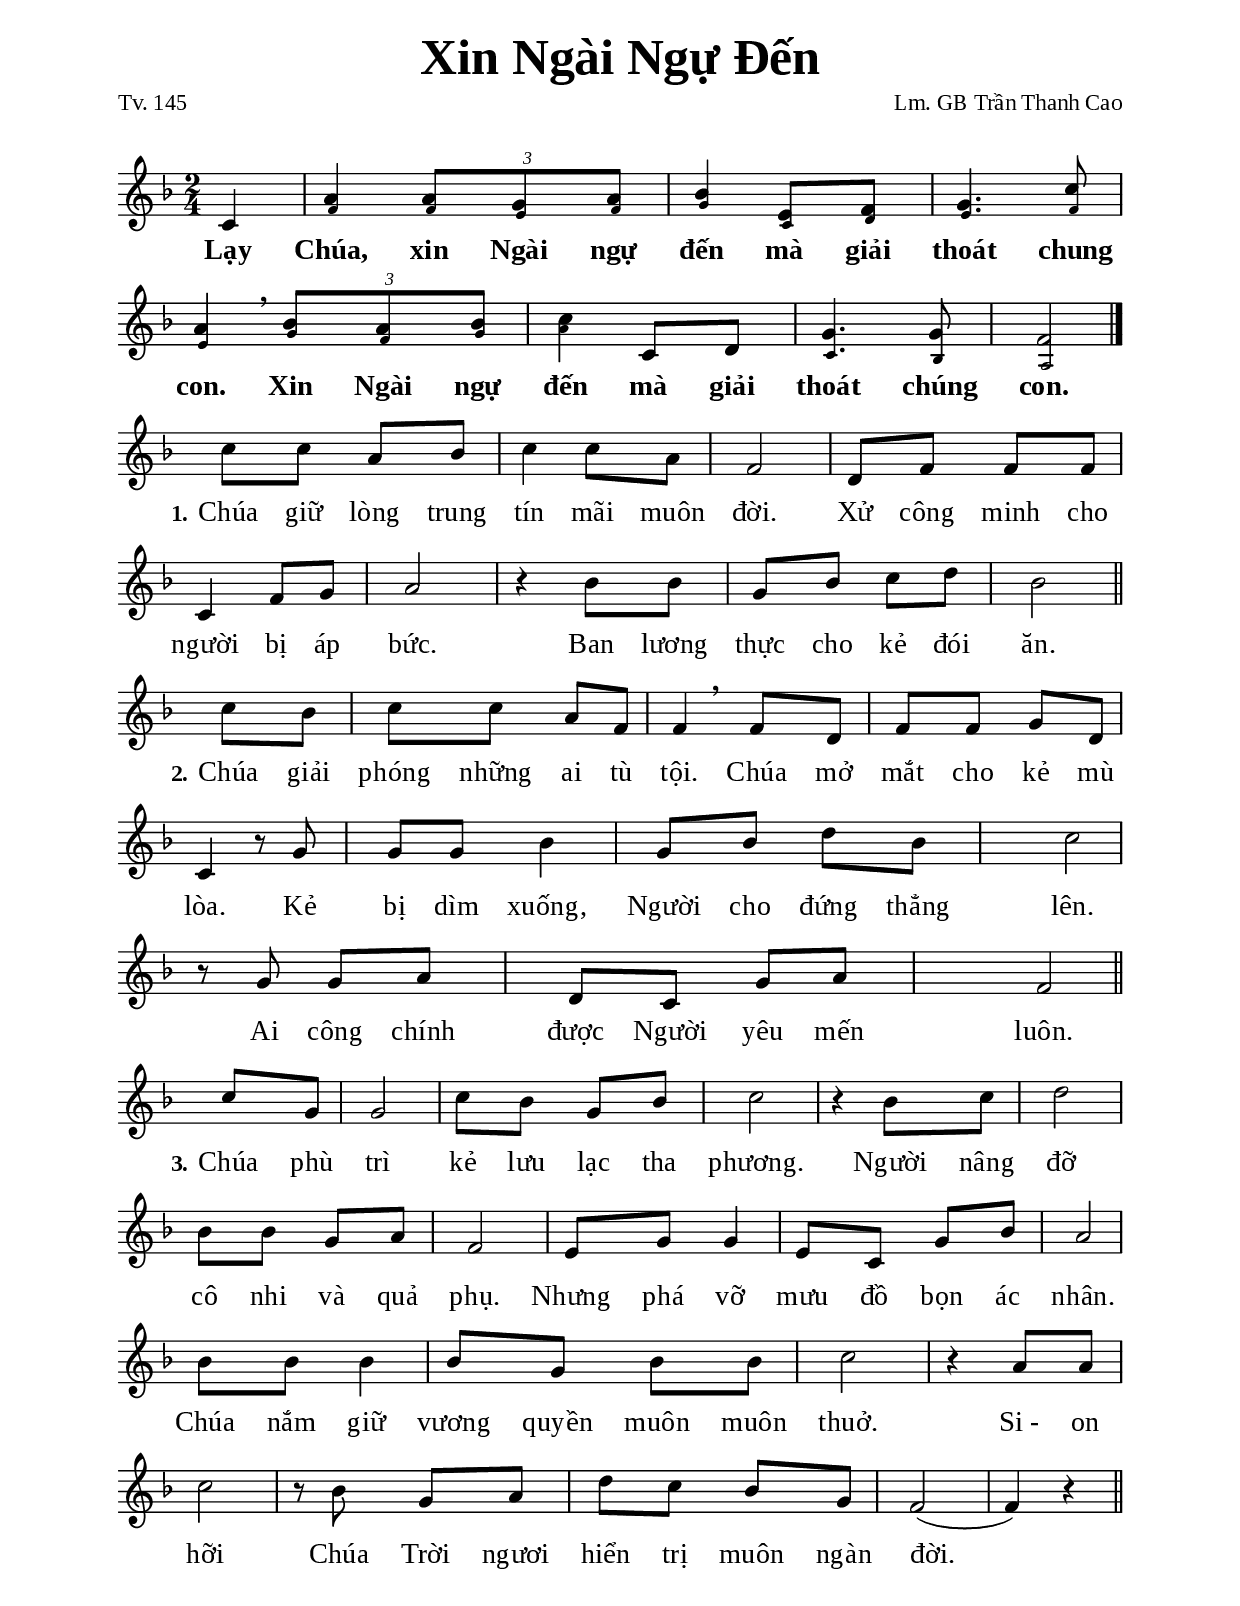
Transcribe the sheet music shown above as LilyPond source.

% Cài đặt chung
\version "2.22.1"
\include "english.ly"

\header {
  title = \markup { \fontsize #3 "Xin Ngài Ngự Đến" }
  poet = "Tv. 145"
  composer = "Lm. GB Trần Thanh Cao"
  arranger = " "
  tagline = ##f
}

% Nhạc điệp khúc
nhacDiepKhucSop = \relative c' {
  \partial 4 c4 |
  a' \tuplet 3/2 { a8 g a } |
  bf4 e,8 f |
  g4. c8 |
  a4 \breathe \tuplet 3/2 { bf8 a bf } |
  c4 c,8 d |
  g4. g8 |
  f2 \bar "|."
}

nhacDiepKhucBas = \relative c' {
  \skip 4
  f4 \tuplet 3/2 { f8 e f } |
  g4 c,8 d |
  e4. f8 |
  e4 \tuplet 3/2 { g8 f g } |
  a4 c,8 d |
  c4. bf8 |
  a2
}

% Nhạc phiên khúc
nhacPhienKhucMot = \relative c'' {
  c8 c a bf |
  c4 c8 a |
  f2 |
  d8 f f f | \break
  c4 f8 g |
  a2 |
  r4 bf8 bf |
  g bf c d |
  bf2 \bar "||"
}

nhacPhienKhucHai = \relative c' {
  \partial 4 c'8 bf |
  c c a f |
  f4 \breathe f8 d |
  f f g d |
  c4 r8 g' |
  g g bf4 |
  g8 bf d bf |
  c2 |
  r8 g g a |
  d, c g' a |
  f2 \bar "||"
}

nhacPhienKhucBa = \relative c' {
  \partial 4 c'8 g |
  g2 |
  c8 bf g bf |
  c2 |
  r4 bf8 c |
  d2 |
  bf8 bf g a |
  f2 |
  e8 g g4 |
  e8 c g' bf |
  a2 |
  bf8 bf bf4 |
  bf8 g bf bf |
  c2 |
  r4 a8 a |
  c2 |
  r8 bf g a |
  d c bf g |
  f2 ( |
  f4) r4 \bar "||"
}

% Lời điệp khúc
loiDiepKhuc = \lyricmode {
  Lạy Chúa, xin Ngài ngự đến mà giải thoát chung con.
  Xin Ngài ngự đến mà giải thoát chúng con.
}

% Lời phiên khúc
loiPhienKhucMot = \lyricmode {
  \set stanza = #"1."
  Chúa giữ lòng trung tín mãi muôn đời.
  Xử công minh cho người bị áp bức.
  Ban lương thực cho kẻ đói ăn.
}

loiPhienKhucHai = \lyricmode {
  \set stanza = #"2."
  Chúa giải phóng những ai tù tội.
  Chúa mở mắt cho kẻ mù lòa.
  Kẻ bị dìm xuống, Người cho đứng thẳng lên.
  Ai công chính được Người yêu mến luôn.
}

loiPhienKhucBa = \lyricmode {
  \set stanza = #"3."
  Chúa phù trì kẻ lưu lạc tha phương.
  Người nâng đỡ cô nhi và quả phụ.
  Nhưng phá vỡ mưu đồ bọn ác nhân.
  Chúa nắm giữ vương quyền muôn muôn thuở.
  "Si -" on hỡi Chúa Trời ngươi hiển trị muôn ngàn đời.
}


% Dàn trang
\paper {
  #(set-paper-size "a4")
  top-margin = 10\mm
  bottom-margin = 10\mm
  left-margin = 20\mm
  right-margin = 20\mm
  indent = #0
  #(define fonts
    (make-pango-font-tree
      "Liberation Serif"
      "Liberation Serif"
      "Liberation Serif"
      (/ 20 20)))
  page-count = #1
  system-system-spacing = #'((basic-distance . 12)
                             (minimum-distance . 12.5)
                             (padding . 1))
  score-system-spacing = #'((basic-distance . 12)
                             (minimum-distance . 12.5)
                             (padding . 1))
}

% Thiết lập tông và nhịp
TongNhip = { \key f \major \time 2/4 }

% Đổi kích thước nốt cho bè phụ
notBePhu =
#(define-music-function (font-size music) (number? ly:music?)
   (for-some-music
     (lambda (m)
       (if (music-is-of-type? m 'rhythmic-event)
           (begin
             (set! (ly:music-property m 'tweaks)
                   (cons `(font-size . ,font-size)
                         (ly:music-property m 'tweaks)))
             #t)
           #f))
     music)
   music)

\score {
  \new ChoirStaff <<
    \new Staff = diepKhuc \with {
        \consists "Merge_rests_engraver"
        %\magnifyStaff #(magstep +1)
        printPartCombineTexts = ##f
      }
      <<
      \new Voice \TongNhip \partCombine 
        \nhacDiepKhucSop
        \notBePhu -3 { \nhacDiepKhucBas }
      \new NullVoice = nhacThamChieu \nhacDiepKhucSop
      \new Lyrics \with {
          \override VerticalAxisGroup.
            nonstaff-relatedstaff-spacing.padding = #1
          \override VerticalAxisGroup.
            nonstaff-unrelatedstaff-spacing.padding = #1
        }
        \lyricsto nhacThamChieu \loiDiepKhuc
      >>
  >>
  \layout {
    \override Lyrics.LyricText.font-series = #'bold
    \override Lyrics.LyricText.font-size = #+2
    \override Lyrics.LyricSpace.minimum-distance = #4
    \override Score.BarNumber.break-visibility = ##(#f #f #f)
    \override Score.SpacingSpanner.uniform-stretching = ##t
  }
}

\score {
  \new ChoirStaff <<
    \new Staff = phienKhuc \with {
        %\magnifyStaff #(magstep +1)
      }
      <<
      \new Voice = beSop {
        \key f \major \time 2/4 \nhacPhienKhucMot
      }
    >>
    \new Lyrics \with {
          \override VerticalAxisGroup.
            nonstaff-relatedstaff-spacing.padding = #1.5
          \override VerticalAxisGroup.
            nonstaff-unrelatedstaff-spacing.padding = #1.5
        }
        \lyricsto beSop \loiPhienKhucMot
  >>
  \layout {
    \override Staff.TimeSignature.transparent = ##t
    \override Lyrics.LyricText.font-size = #+2
    \override Lyrics.LyricSpace.minimum-distance = #2.5
    \override Score.BarNumber.break-visibility = ##(#f #f #f)
    \override Score.SpacingSpanner.uniform-stretching = ##t
  }
}

\score {
  \new ChoirStaff <<
    \new Staff = phienKhuc \with {
        %\magnifyStaff #(magstep +1)
      }
      <<
      \new Voice = beSop {
        \key f \major \time 2/4 \nhacPhienKhucHai
      }
    >>
    \new Lyrics \with {
          \override VerticalAxisGroup.
            nonstaff-relatedstaff-spacing.padding = #1.5
          \override VerticalAxisGroup.
            nonstaff-unrelatedstaff-spacing.padding = #1.5
        }
        \lyricsto beSop \loiPhienKhucHai
  >>
  \layout {
    \override Staff.TimeSignature.transparent = ##t
    \override Lyrics.LyricText.font-size = #+2
    \override Lyrics.LyricSpace.minimum-distance = #2.7
    \override Score.BarNumber.break-visibility = ##(#f #f #f)
    \override Score.SpacingSpanner.uniform-stretching = ##t
    \override Score.SpacingSpanner packed-spacing = ##t
  }
}

\score {
  \new ChoirStaff <<
    \new Staff = phienKhuc \with {
        %\magnifyStaff #(magstep +1)
      }
      <<
      \new Voice = beSop {
        \key f \major \time 2/4 \nhacPhienKhucBa
      }
    >>
    \new Lyrics \with {
          \override VerticalAxisGroup.
            nonstaff-relatedstaff-spacing.padding = #1.5
          \override VerticalAxisGroup.
            nonstaff-unrelatedstaff-spacing.padding = #1.5
        }
        \lyricsto beSop \loiPhienKhucBa
  >>
  \layout {
    \override Staff.TimeSignature.transparent = ##t
    \override Lyrics.LyricText.font-size = #+2
    \override Lyrics.LyricSpace.minimum-distance = #3
    \override Score.BarNumber.break-visibility = ##(#f #f #f)
    \override Score.SpacingSpanner.uniform-stretching = ##t
  }
}
